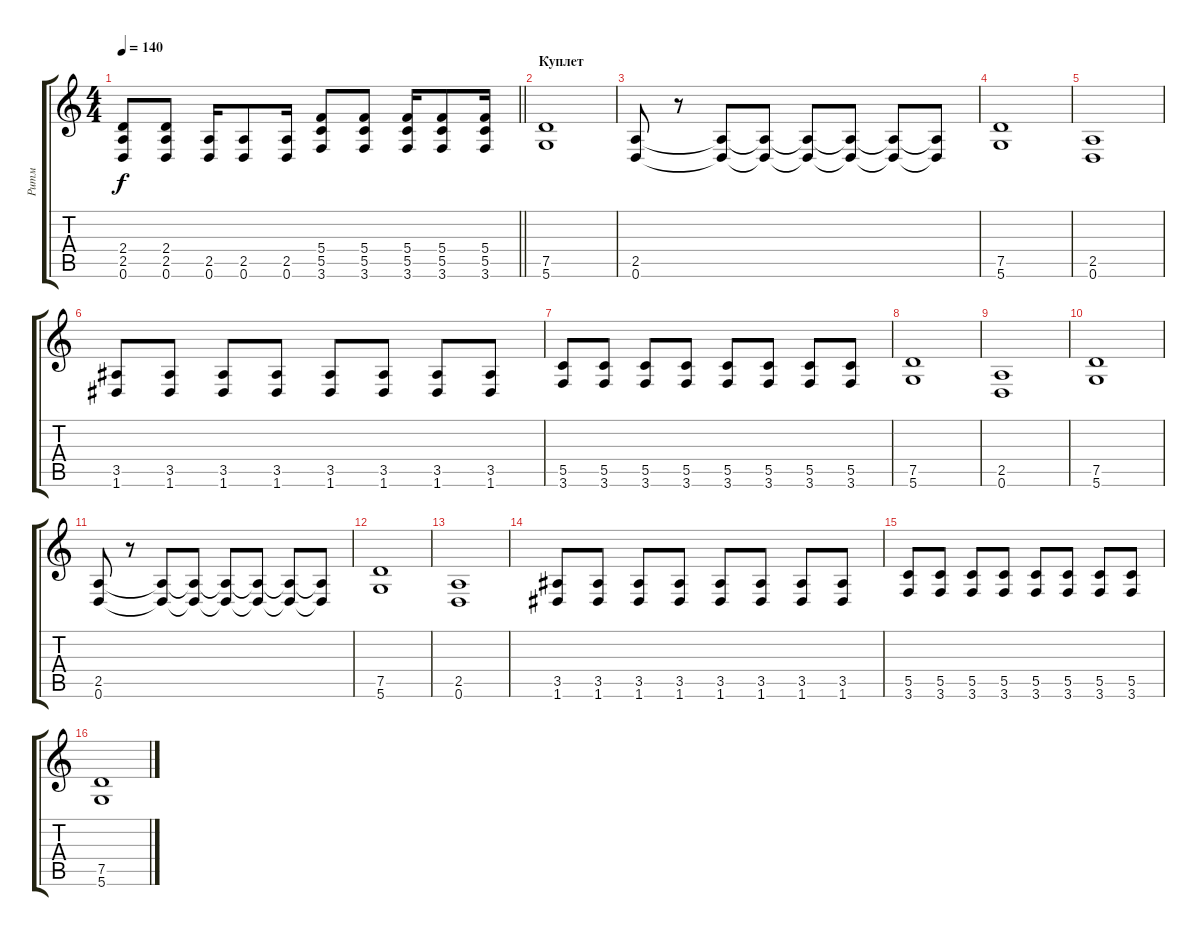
\track ("Ритм" "Ритм") {instrument distortionguitar}
\staff {score tabs}
\tuning (D4 A3 F3 C3 G2 D2) {hide}
\ts (4 4)
\tempo 140
\clef g2
\barLineRight lightlight
\ks c
(2.4 2.5 0.6).8{dy f} (2.4 2.5 0.6).8 (2.5 0.6).16 (2.5 0.6).8 (2.5 0.6).16 (5.4 5.5 3.6).8 (5.4 5.5 3.6).8 (5.4 5.5 3.6).16 (5.4 5.5 3.6).8 (5.4 5.5 3.6).16 |
\section ("" "Куплет")
(7.5 5.6).1 |
(2.5 0.6).8 r.8 (2.5{t} 0.6{t}).8 (2.5{t} 0.6{t}).8 (2.5{t} 0.6{t}).8 (2.5{t} 0.6{t}).8 (2.5{t} 0.6{t}).8 (2.5{t} 0.6{t}).8 |
(7.5 5.6).1 |
(2.5 0.6).1 |
(3.5 1.6).8 (3.5 1.6).8 (3.5 1.6).8 (3.5 1.6).8 (3.5 1.6).8 (3.5 1.6).8 (3.5 1.6).8 (3.5 1.6).8 |
(5.5 3.6).8 (5.5 3.6).8 (5.5 3.6).8 (5.5 3.6).8 (5.5 3.6).8 (5.5 3.6).8 (5.5 3.6).8 (5.5 3.6).8 |
(7.5 5.6).1 |
(2.5 0.6).1 |
(7.5 5.6).1 |
(2.5 0.6).8 r.8 (2.5{t} 0.6{t}).8 (2.5{t} 0.6{t}).8 (2.5{t} 0.6{t}).8 (2.5{t} 0.6{t}).8 (2.5{t} 0.6{t}).8 (2.5{t} 0.6{t}).8 |
(7.5 5.6).1 |
(2.5 0.6).1 |
(3.5 1.6).8 (3.5 1.6).8 (3.5 1.6).8 (3.5 1.6).8 (3.5 1.6).8 (3.5 1.6).8 (3.5 1.6).8 (3.5 1.6).8 |
(5.5 3.6).8 (5.5 3.6).8 (5.5 3.6).8 (5.5 3.6).8 (5.5 3.6).8 (5.5 3.6).8 (5.5 3.6).8 (5.5 3.6).8 |
(7.5 5.6).1
